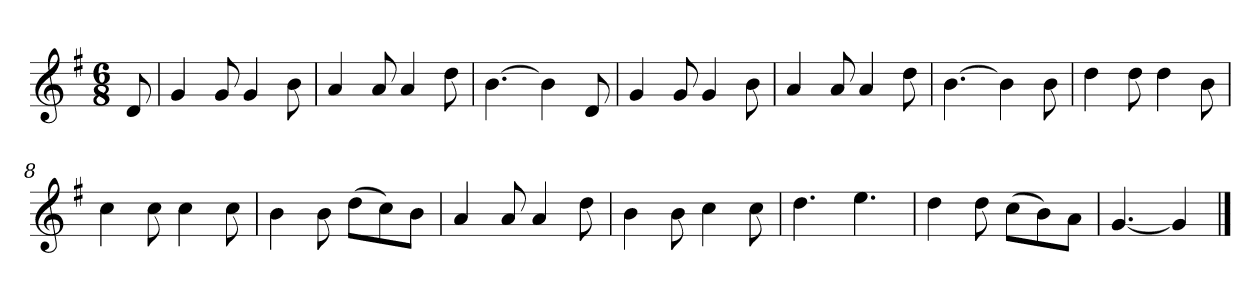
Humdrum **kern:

**kern
*part1
*staff1
*k[f#]
*M6/8
*MM120
=
8d
=1
4g
8g
4g
8b
=2
4a
8a
4a
8dd
=3
[4.b
4b]
8d
=4
4g
8g
4g
8b
=5
4a
8a
4a
8dd
=6
[4.b
4b]
8b
=7
4dd
8dd
4dd
8b
=8
4cc
8cc
4cc
8cc
=9
4b
8b
(8ddL
8cc)
8bJ
=10
4a
8a
4a
8dd
=11
4b
8b
4cc
8cc
=12
4.dd
4.ee
=13
4dd
8dd
(8ccL
8b)
8aJ
=14
[4.g
4g]
==
*-
